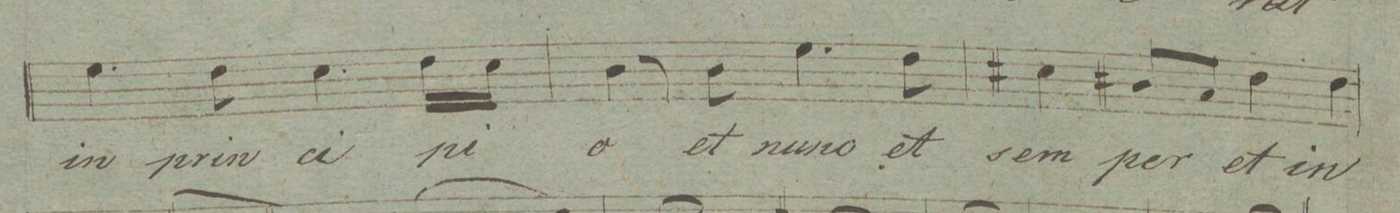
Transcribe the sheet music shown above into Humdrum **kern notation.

**kern	**text	**dynam
*I"Alto.	*	*
*clefC3	*	*
*k[]	*	*
*met(c|)	*	*
*M2/2	*	*
4.f\	in	.
8e\	prin-	.
4.d\	-ci-	.
16e\LL	-pi-	.
16d\JJ	.	.
=161	=161	=161
4c\	-o	.
8r	.	.
8c\	et	.
4.f\	nunc	.
8e\	et	.
=162	=162	=162
4d#X\	sem-	.
8c#X/L	-per	.
8B/J	.	.
4e\	et	.
4e\	in	.
=163	=163	=163
*-	*-	*-
